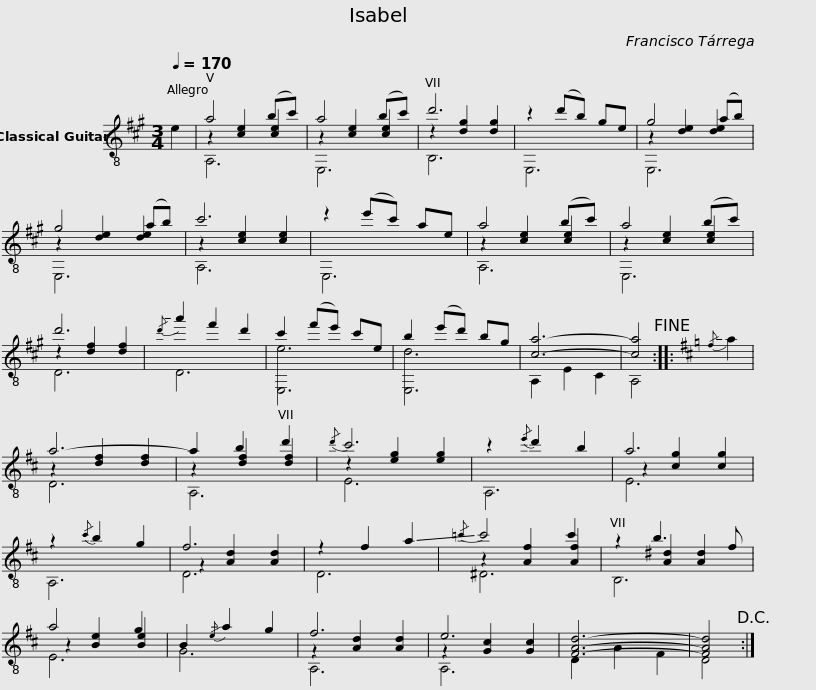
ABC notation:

X:1
%%score ( 1 2 3 )
L:1/8
Q:1/4=170
M:3/4
I:linebreak $
K:A
V:1 treble-8
V:2 treble-8
V:3 treble-8
V:1
 e2 | a4 (bc') | a4 (bc') | d'6 | z2 (d'b) ge | %5
 g4 (ab) |$ g4 (ab) | c'6 | z2 (e'c') ae | a4 (bc') | %10
 a4 (bc') | d'6 |$!-(!{/d'} !-)!a'2 f'2 d'2 | c'2 (f'e') c'e | b2 (e'd') bg | %15
 [ca]6- | [ca]4!fine! ::[K:D]!-(!{/f} !-)!a2 | a6- | a2 b2 d'2 |$ %20
{/d'} c'6 | z2{/e'} d'2 b2 | a6 | z2{/c'} b2 g2 | f6 | %25
 z2 f2 !-(!a2 |!-)!{/=c'} c'4 c'2 |$ z2 b3 f | a4 g2 | B2!-(!{/e} !-)!a2 g2 | %30
 f6 | e6 | [FAd]6- | [FAd]4!D.C.! :| %34
V:2
 x2 | z2 [ce]2 [ce]2 | z2 [ce]2 [ce]2 | z2 [dg]2 [dg]2 | x6 | %5
 z2 [de]2 [de]2 |$ z2 [de]2 [de]2 | z2 [ce]2 [ce]2 | x6 | z2 [ce]2 [ce]2 | %10
 z2 [ce]2 [ce]2 | z2 [df]2 [df]2 |$ D6 | [E,e]6 | [E,d]6 | %15
 A,2 E2 C2 | A,4 ::[K:D] x2 | z2 [df]2 [df]2 | z2 [df]2 [df]2 |$ %20
 z2 [eg]2 [eg]2 | x6 | z2 [cg]2 [cg]2 | x6 | z2 [Ad]2 [Ad]2 | %25
 x6 | z2 [Af]2 [Af]2 |$ z2 [A^d]2 [Ad]2 | z2 [Be]2 [Be]2 | x6 | %30
 z2 [Ad]2 [Ad]2 | z2 [Gc]2 [Gc]2 | D2 A2 F2 | D4 :| %34
V:3
 x2 | A,6 | E,6 | B,6 | E,6 | %5
 E,6 |$ E,6 | A,6 | E,6 | A,6 | %10
 E,6 | D6 |$ x6 | x6 | x6 | %15
 x6 | x4 ::[K:D] x2 | D6 | A,6 |$ %20
 E6 | A,6 | E6 | A,6 | D6 | %25
 D6 | ^D6 |$ B,6 | E6 | G6 | %30
 A,6 | A,6 | x6 | x4 :| %34
